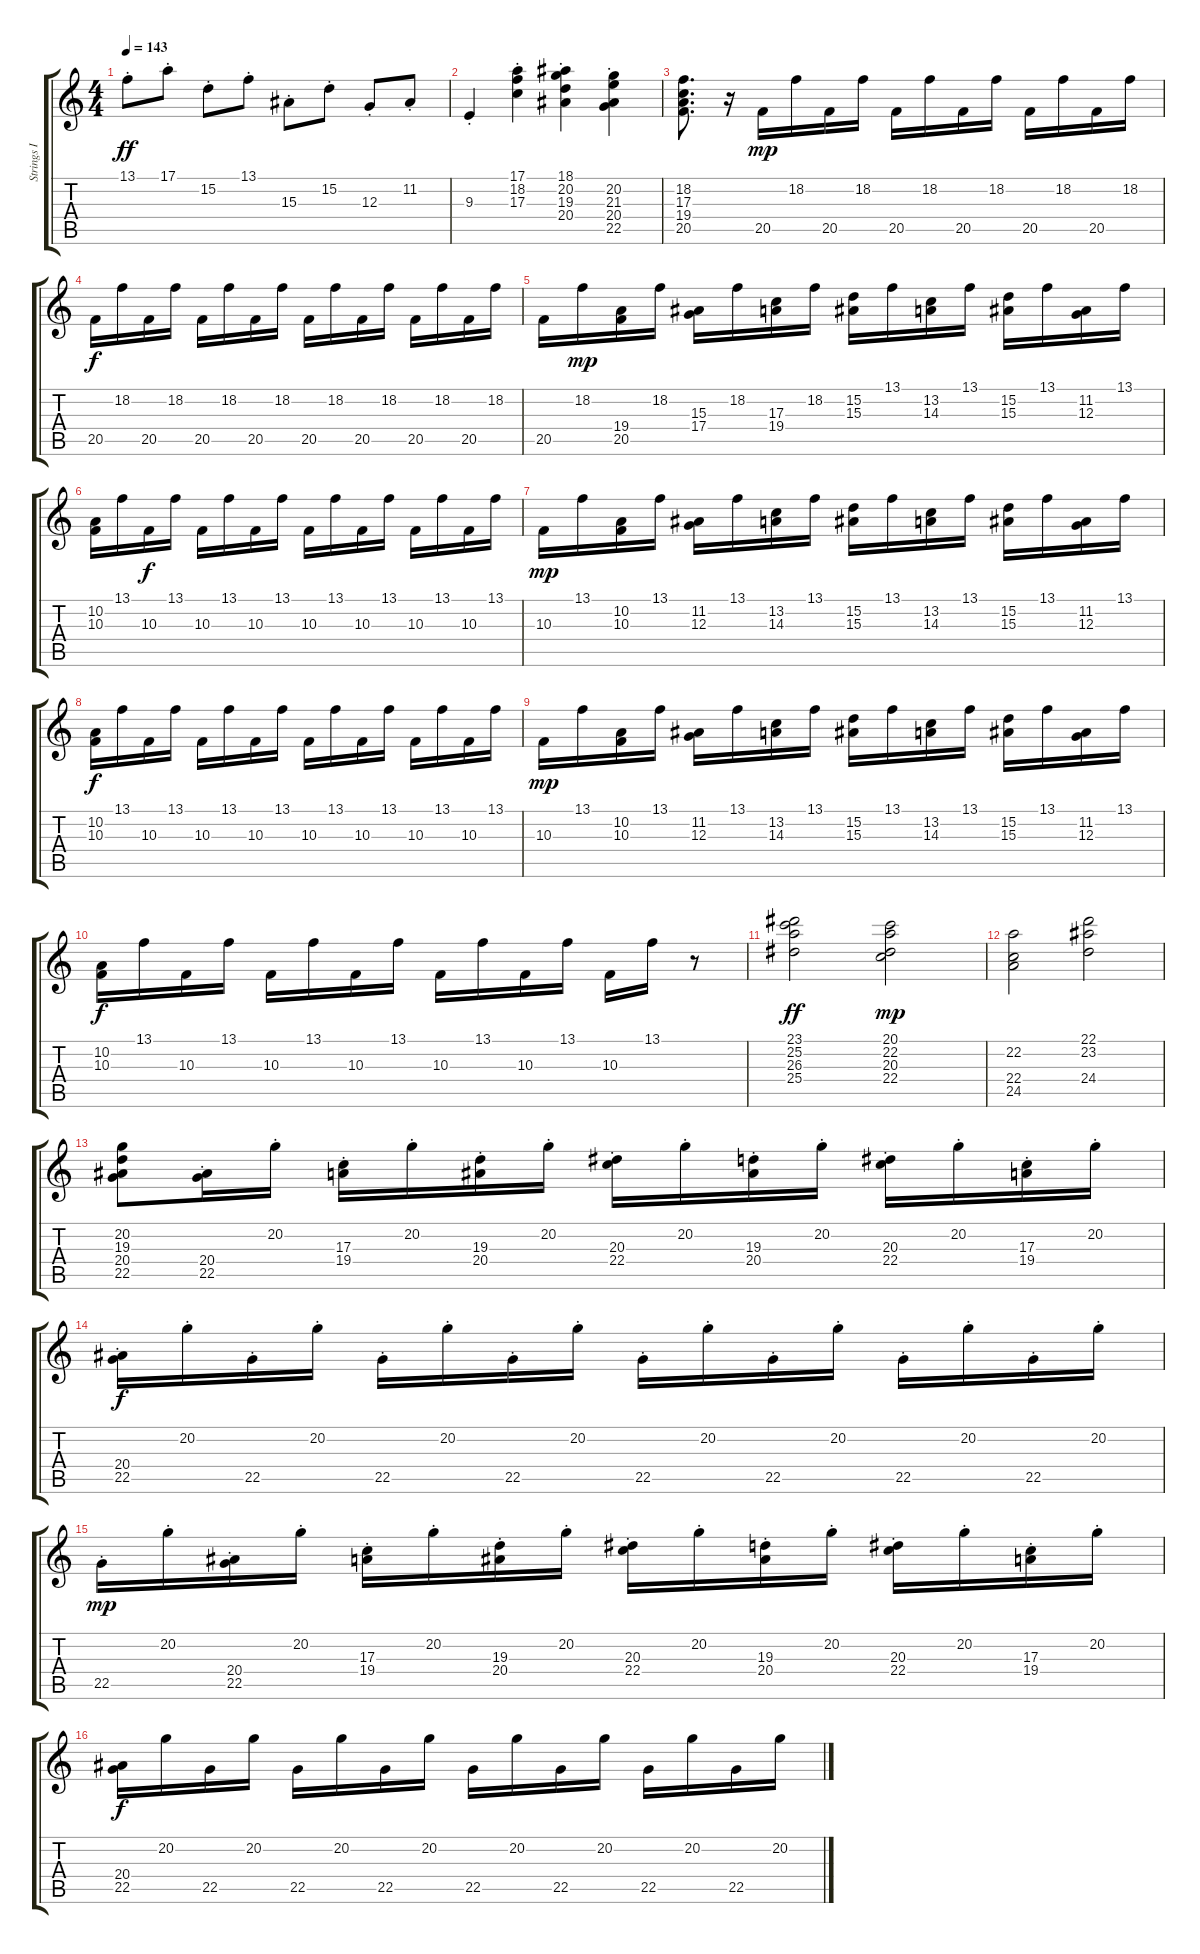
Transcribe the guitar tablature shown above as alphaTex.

\track ("Strings I" "Strings I") {instrument stringensemble1}
\staff {score tabs}
\tuning (E4 B3 G3 D3 A2 E2) {hide}
\ts (4 4)
\tempo 143
\clef g2
\ks c
13.1{st}.8{dy ff} 17.1{st}.8 15.2{st}.8 13.1{st}.8 15.3{st}.8 15.2{st}.8 12.3{st}.8 11.2{st}.8 |
9.3{st}.4 (17.1{st} 18.2{st} 17.3{st}).4 (18.1{st} 20.2{st} 19.3{st} 20.4{st}).4 (20.2{st} 21.3{st} 20.4{st} 22.5{st}).4 |
(18.2 17.3 19.4 20.5).8{d} r.16 20.5.16{dy mp} 18.2.16 20.5.16 18.2.16 20.5.16 18.2.16 20.5.16 18.2.16 20.5.16 18.2.16 20.5.16 18.2.16 |
20.5.16{dy f} 18.2.16 20.5.16 18.2.16 20.5.16 18.2.16 20.5.16 18.2.16 20.5.16 18.2.16 20.5.16 18.2.16 20.5.16 18.2.16 20.5.16 18.2.16 |
20.5.16 18.2.16{dy mp} (19.4 20.5).16 18.2.16 (15.3 17.4).16 18.2.16 (17.3 19.4).16 18.2.16 (15.2 15.3).16 13.1.16 (13.2 14.3).16 13.1.16 (15.2 15.3).16 13.1.16 (11.2 12.3).16 13.1.16 |
(10.2 10.3).16 13.1.16 10.3.16{dy f} 13.1.16 10.3.16 13.1.16 10.3.16 13.1.16 10.3.16 13.1.16 10.3.16 13.1.16 10.3.16 13.1.16 10.3.16 13.1.16 |
10.3.16{dy mp} 13.1.16 (10.2 10.3).16 13.1.16 (11.2 12.3).16 13.1.16 (13.2 14.3).16 13.1.16 (15.2 15.3).16 13.1.16 (13.2 14.3).16 13.1.16 (15.2 15.3).16 13.1.16 (11.2 12.3).16 13.1.16 |
(10.2 10.3).16{dy f} 13.1.16 10.3.16 13.1.16 10.3.16 13.1.16 10.3.16 13.1.16 10.3.16 13.1.16 10.3.16 13.1.16 10.3.16 13.1.16 10.3.16 13.1.16 |
10.3.16{dy mp} 13.1.16 (10.2 10.3).16 13.1.16 (11.2 12.3).16 13.1.16 (13.2 14.3).16 13.1.16 (15.2 15.3).16 13.1.16 (13.2 14.3).16 13.1.16 (15.2 15.3).16 13.1.16 (11.2 12.3).16 13.1.16 |
(10.2 10.3).16{dy f} 13.1.16 10.3.16 13.1.16 10.3.16 13.1.16 10.3.16 13.1.16 10.3.16 13.1.16 10.3.16 13.1.16 10.3.16 13.1.16 r.8 |
(23.1 25.2 26.3 25.4).2{dy ff} (20.1 22.2 20.3 22.4).2{dy mp} |
(22.2 22.4 24.5).2 (22.1 23.2 24.4).2 |
(20.2 19.3 20.4 22.5).8 (20.4{st} 22.5{st}).16 20.2{st}.16 (17.3{st} 19.4{st}).16 20.2{st}.16 (19.3{st} 20.4{st}).16 20.2{st}.16 (20.3{st} 22.4{st}).16 20.2{st}.16 (19.3{st} 20.4{st}).16 20.2{st}.16 (20.3{st} 22.4{st}).16 20.2{st}.16 (17.3{st} 19.4{st}).16 20.2{st}.16 |
(20.4{st} 22.5{st}).16{dy f} 20.2{st}.16 22.5{st}.16 20.2{st}.16 22.5{st}.16 20.2{st}.16 22.5{st}.16 20.2{st}.16 22.5{st}.16 20.2{st}.16 22.5{st}.16 20.2{st}.16 22.5{st}.16 20.2{st}.16 22.5{st}.16 20.2{st}.16 |
22.5{st}.16{dy mp} 20.2{st}.16 (20.4{st} 22.5{st}).16 20.2{st}.16 (17.3{st} 19.4{st}).16 20.2{st}.16 (19.3{st} 20.4{st}).16 20.2{st}.16 (20.3{st} 22.4{st}).16 20.2{st}.16 (19.3{st} 20.4{st}).16 20.2{st}.16 (20.3{st} 22.4{st}).16 20.2{st}.16 (17.3{st} 19.4{st}).16 20.2{st}.16 |
(20.4 22.5).16{dy f} 20.2.16 22.5.16 20.2.16 22.5.16 20.2.16 22.5.16 20.2.16 22.5.16 20.2.16 22.5.16 20.2.16 22.5.16 20.2.16 22.5.16 20.2.16
